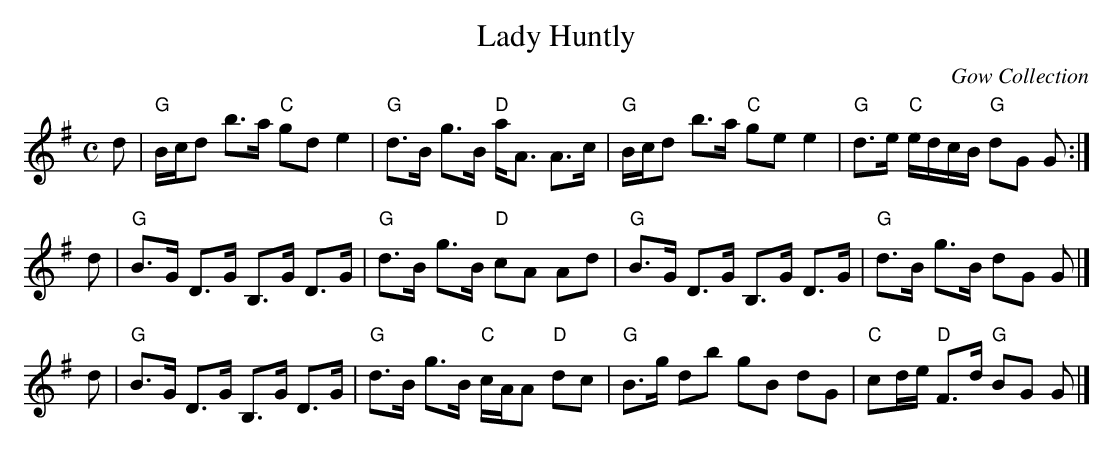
X:1
T: Lady Huntly
O: Gow Collection
M: C
L: 1/16
K: G
d2 \
| "G"Bcd2 b3a "C"g2d2 e4 | "G"d3B g3B "D"aA3 A3c \
| "G"Bcd2 b3a "C"g2e2 e4 | "G"d3e "C"edcB "G"d2G2 G2 :|
d2 \
| "G"B3G D3G B,3G D3G | "G"d3B g3B "D"c2A2 A2d2 \
| "G"B3G D3G B,3G D3G | "G"d3B g3B d2G2 G2 |]
d2 \
| "G"B3G D3G B,3G D3G | "G"d3B g3B "C"cAA2 "D"d2c2 \
| "G"B3g d2b2 g2B2 d2G2 | "C"c2de "D"F3d "G"B2G2 G2 |]
